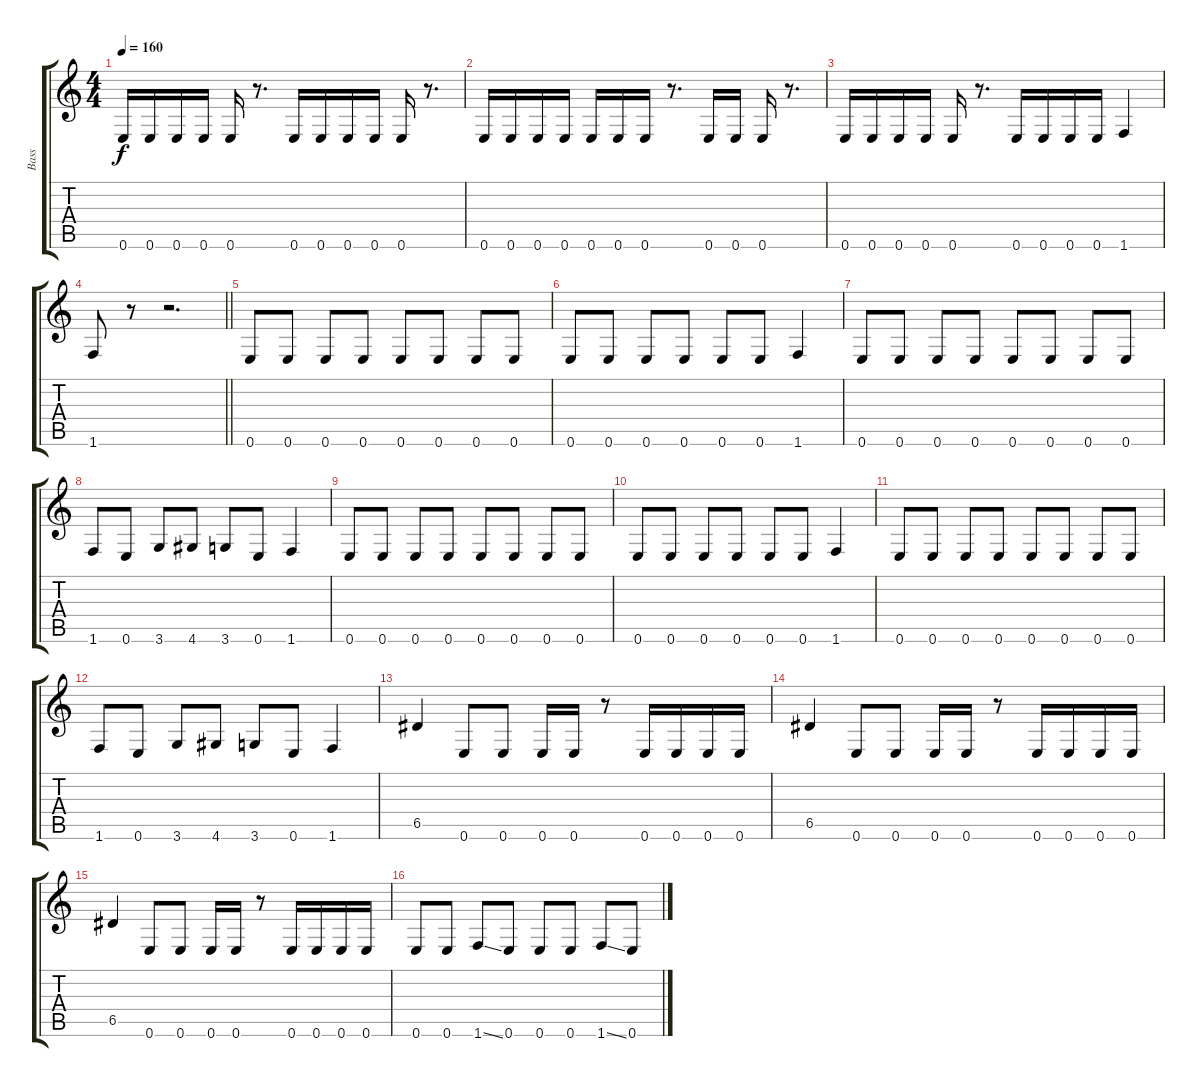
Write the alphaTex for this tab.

\track ("Bass" "Bass") {instrument electricbasspick}
\staff {score tabs}
\tuning (E4 B3 G3 D3 A2 E2) {hide}
\ts (4 4)
\tempo 160
\clef g2
\ks c
0.6.16{dy f} 0.6.16 0.6.16 0.6.16 0.6.16 r.8{d} 0.6.16 0.6.16 0.6.16 0.6.16 0.6.16 r.8{d} |
0.6.16 0.6.16 0.6.16 0.6.16 0.6.16 0.6.16 0.6.16 r.8{d} 0.6.16 0.6.16 0.6.16 r.8{d} |
0.6.16 0.6.16 0.6.16 0.6.16 0.6.16 r.8{d} 0.6.16 0.6.16 0.6.16 0.6.16 1.6.4 |
\barLineRight lightlight
1.6.8 r.8 r.2{d} |
0.6.8 0.6.8 0.6.8 0.6.8 0.6.8 0.6.8 0.6.8 0.6.8 |
0.6.8 0.6.8 0.6.8 0.6.8 0.6.8 0.6.8 1.6.4 |
0.6.8 0.6.8 0.6.8 0.6.8 0.6.8 0.6.8 0.6.8 0.6.8 |
1.6.8 0.6.8 3.6.8 4.6.8 3.6.8 0.6.8 1.6.4 |
0.6.8 0.6.8 0.6.8 0.6.8 0.6.8 0.6.8 0.6.8 0.6.8 |
0.6.8 0.6.8 0.6.8 0.6.8 0.6.8 0.6.8 1.6.4 |
0.6.8 0.6.8 0.6.8 0.6.8 0.6.8 0.6.8 0.6.8 0.6.8 |
1.6.8 0.6.8 3.6.8 4.6.8 3.6.8 0.6.8 1.6.4 |
6.5.4 0.6.8 0.6.8 0.6.16 0.6.16 r.8 0.6.16 0.6.16 0.6.16 0.6.16 |
6.5.4 0.6.8 0.6.8 0.6.16 0.6.16 r.8 0.6.16 0.6.16 0.6.16 0.6.16 |
6.5.4 0.6.8 0.6.8 0.6.16 0.6.16 r.8 0.6.16 0.6.16 0.6.16 0.6.16 |
0.6.8 0.6.8 1.6{ss}.8 0.6.8 0.6.8 0.6.8 1.6{ss}.8 0.6.8
